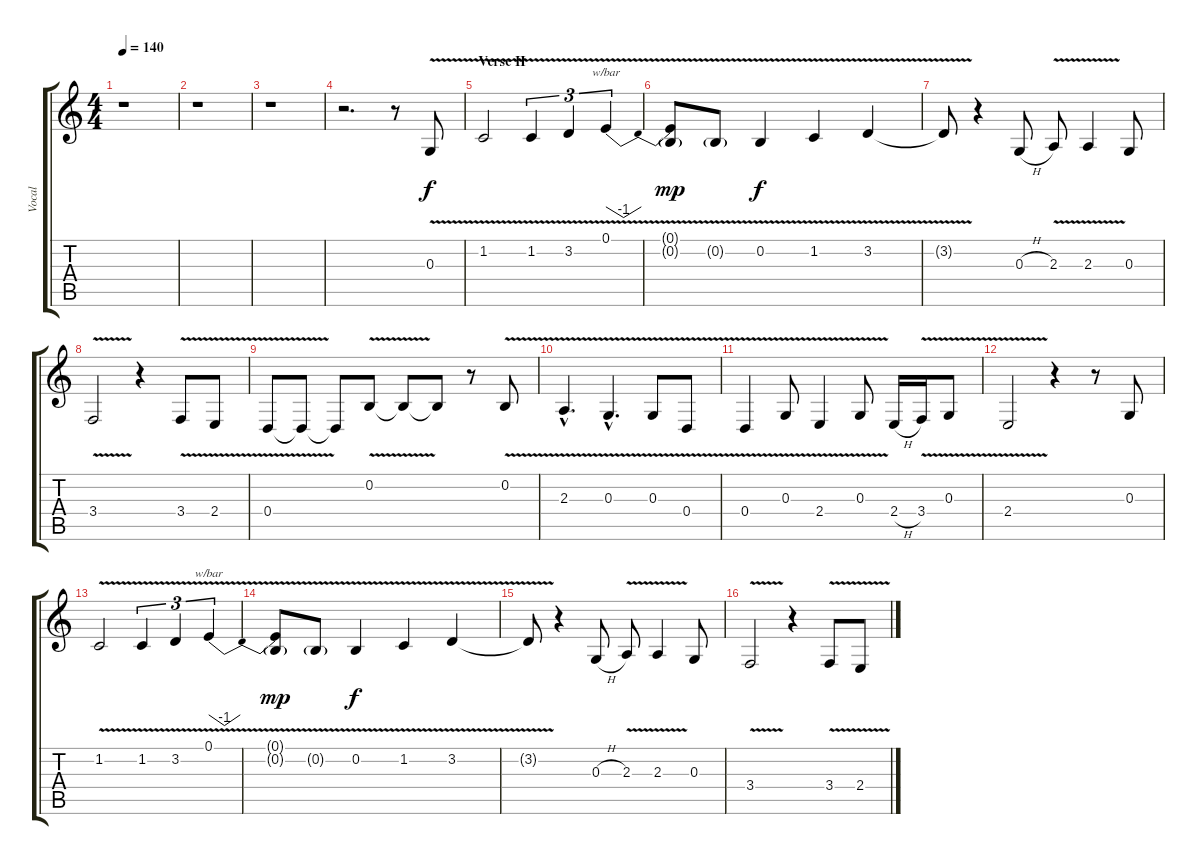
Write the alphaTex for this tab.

\track ("Vocal" "Vocal") {instrument choiraahs}
\staff {score tabs}
\tuning (E4 B3 G3 D3 A2 E2) {hide}
\ts (4 4)
\tempo 140
\clef g2
\ks c
r.1{dy f} |
r.1 |
r.1 |
r.2{d volume 16 instrument choiraahs} r.8 0.3{v}.8 |
\section ("" "Verse II")
1.2{v}.2 1.2{v}.4{tu (3 2)} 3.2{v}.4{tu (3 2)} 0.1{v}.4{tu (3 2) tbe (dip default 0 0 30 -4 60 0)} |
(0.1{t} 0.2{v g}).8{dy mp} 0.2{v g}.8 0.2{v}.4{dy f} 1.2{v}.4 3.2{v}.4 |
3.2{t}.8 r.4 0.3{h}.8 2.3{v}.8 2.3{v}.4 0.3.8 |
3.4{v}.2 r.4 3.4{v}.8 2.4{v}.8 |
0.4{v}.8 0.4{t}.8 0.4{t}.8 0.2{v}.8 0.2{t}.8 0.2{t}.8 r.8 0.2{v}.8 |
2.3{v hac}.4{d} 0.3{v hac}.4{d} 0.3{v}.8 0.4{v}.8 |
0.4{v}.4 0.3{v}.8 2.4{v}.4 0.3{v}.8 2.4{h}.16 3.4{v}.16 0.3{v}.8 |
2.4{v}.2 r.4 r.8 0.3.8 |
1.2{v}.2 1.2{v}.4{tu (3 2)} 3.2{v}.4{tu (3 2)} 0.1{v}.4{tu (3 2) tbe (dip default 0 0 30 -4 60 0)} |
(0.1{t} 0.2{v g}).8{dy mp} 0.2{v g}.8 0.2{v}.4{dy f} 1.2{v}.4 3.2{v}.4 |
3.2{t}.8 r.4 0.3{h}.8 2.3{v}.8 2.3{v}.4 0.3.8 |
3.4{v}.2 r.4 3.4{v}.8 2.4{v}.8
